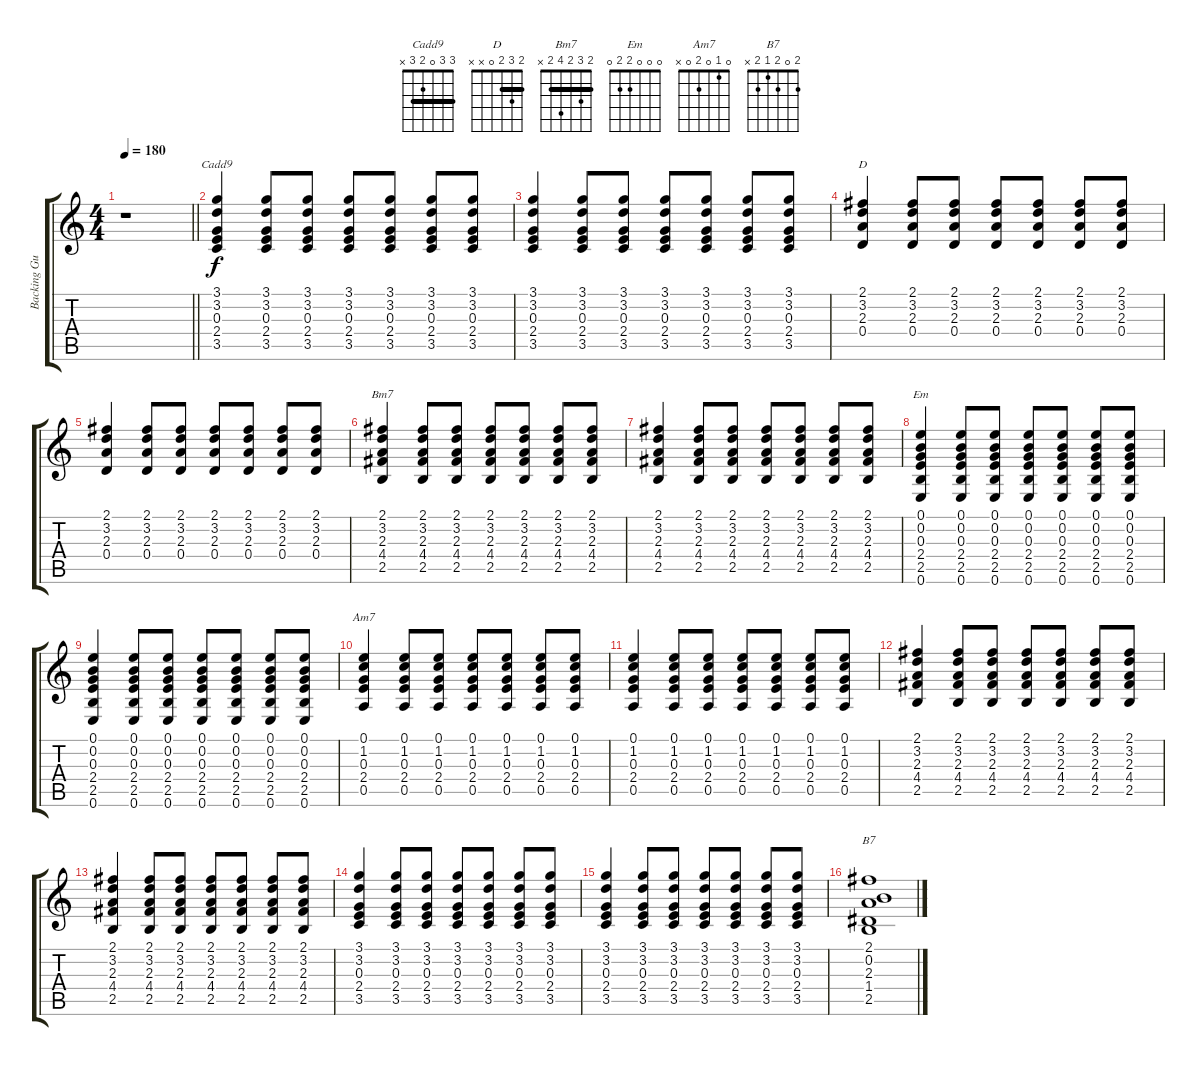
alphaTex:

\track ("Backing Guitar" "Backing Gu") {instrument electricguitarclean}
\staff {score tabs}
\tuning (E4 B3 G3 D3 A2 E2) {hide}
\chord ("Cadd9" 3 3 0 2 3 x) {barre 3}
\chord ("D" 2 3 2 0 x x) {barre 2}
\chord ("Bm7" 2 3 2 4 2 x) {barre 2}
\chord ("Em" 0 0 0 2 2 0)
\chord ("Am7" 0 1 0 2 0 x)
\chord ("B7" 2 0 2 1 2 x)
\ts (4 4)
\tempo 180
\clef g2
\barLineRight lightlight
\ks c
r.1{dy f} |
(3.1 3.2 0.3 2.4 3.5).4{ch "Cadd9"} (3.1 3.2 0.3 2.4 3.5).8 (3.1 3.2 0.3 2.4 3.5).8 (3.1 3.2 0.3 2.4 3.5).8 (3.1 3.2 0.3 2.4 3.5).8 (3.1 3.2 0.3 2.4 3.5).8 (3.1 3.2 0.3 2.4 3.5).8 |
(3.1 3.2 0.3 2.4 3.5).4 (3.1 3.2 0.3 2.4 3.5).8 (3.1 3.2 0.3 2.4 3.5).8 (3.1 3.2 0.3 2.4 3.5).8 (3.1 3.2 0.3 2.4 3.5).8 (3.1 3.2 0.3 2.4 3.5).8 (3.1 3.2 0.3 2.4 3.5).8 |
(2.1 3.2 2.3 0.4).4{ch "D"} (2.1 3.2 2.3 0.4).8 (2.1 3.2 2.3 0.4).8 (2.1 3.2 2.3 0.4).8 (2.1 3.2 2.3 0.4).8 (2.1 3.2 2.3 0.4).8 (2.1 3.2 2.3 0.4).8 |
(2.1 3.2 2.3 0.4).4 (2.1 3.2 2.3 0.4).8 (2.1 3.2 2.3 0.4).8 (2.1 3.2 2.3 0.4).8 (2.1 3.2 2.3 0.4).8 (2.1 3.2 2.3 0.4).8 (2.1 3.2 2.3 0.4).8 |
(2.1 3.2 2.3 4.4 2.5).4{ch "Bm7"} (2.1 3.2 2.3 4.4 2.5).8 (2.1 3.2 2.3 4.4 2.5).8 (2.1 3.2 2.3 4.4 2.5).8 (2.1 3.2 2.3 4.4 2.5).8 (2.1 3.2 2.3 4.4 2.5).8 (2.1 3.2 2.3 4.4 2.5).8 |
(2.1 3.2 2.3 4.4 2.5).4 (2.1 3.2 2.3 4.4 2.5).8 (2.1 3.2 2.3 4.4 2.5).8 (2.1 3.2 2.3 4.4 2.5).8 (2.1 3.2 2.3 4.4 2.5).8 (2.1 3.2 2.3 4.4 2.5).8 (2.1 3.2 2.3 4.4 2.5).8 |
(0.1 0.2 0.3 2.4 2.5 0.6).4{ch "Em"} (0.1 0.2 0.3 2.4 2.5 0.6).8 (0.1 0.2 0.3 2.4 2.5 0.6).8 (0.1 0.2 0.3 2.4 2.5 0.6).8 (0.1 0.2 0.3 2.4 2.5 0.6).8 (0.1 0.2 0.3 2.4 2.5 0.6).8 (0.1 0.2 0.3 2.4 2.5 0.6).8 |
(0.1 0.2 0.3 2.4 2.5 0.6).4 (0.1 0.2 0.3 2.4 2.5 0.6).8 (0.1 0.2 0.3 2.4 2.5 0.6).8 (0.1 0.2 0.3 2.4 2.5 0.6).8 (0.1 0.2 0.3 2.4 2.5 0.6).8 (0.1 0.2 0.3 2.4 2.5 0.6).8 (0.1 0.2 0.3 2.4 2.5 0.6).8 |
(0.1 1.2 0.3 2.4 0.5).4{ch "Am7"} (0.1 1.2 0.3 2.4 0.5).8 (0.1 1.2 0.3 2.4 0.5).8 (0.1 1.2 0.3 2.4 0.5).8 (0.1 1.2 0.3 2.4 0.5).8 (0.1 1.2 0.3 2.4 0.5).8 (0.1 1.2 0.3 2.4 0.5).8 |
(0.1 1.2 0.3 2.4 0.5).4 (0.1 1.2 0.3 2.4 0.5).8 (0.1 1.2 0.3 2.4 0.5).8 (0.1 1.2 0.3 2.4 0.5).8 (0.1 1.2 0.3 2.4 0.5).8 (0.1 1.2 0.3 2.4 0.5).8 (0.1 1.2 0.3 2.4 0.5).8 |
(2.1 3.2 2.3 4.4 2.5).4 (2.1 3.2 2.3 4.4 2.5).8 (2.1 3.2 2.3 4.4 2.5).8 (2.1 3.2 2.3 4.4 2.5).8 (2.1 3.2 2.3 4.4 2.5).8 (2.1 3.2 2.3 4.4 2.5).8 (2.1 3.2 2.3 4.4 2.5).8 |
(2.1 3.2 2.3 4.4 2.5).4 (2.1 3.2 2.3 4.4 2.5).8 (2.1 3.2 2.3 4.4 2.5).8 (2.1 3.2 2.3 4.4 2.5).8 (2.1 3.2 2.3 4.4 2.5).8 (2.1 3.2 2.3 4.4 2.5).8 (2.1 3.2 2.3 4.4 2.5).8 |
(3.1 3.2 0.3 2.4 3.5).4 (3.1 3.2 0.3 2.4 3.5).8 (3.1 3.2 0.3 2.4 3.5).8 (3.1 3.2 0.3 2.4 3.5).8 (3.1 3.2 0.3 2.4 3.5).8 (3.1 3.2 0.3 2.4 3.5).8 (3.1 3.2 0.3 2.4 3.5).8 |
(3.1 3.2 0.3 2.4 3.5).4 (3.1 3.2 0.3 2.4 3.5).8 (3.1 3.2 0.3 2.4 3.5).8 (3.1 3.2 0.3 2.4 3.5).8 (3.1 3.2 0.3 2.4 3.5).8 (3.1 3.2 0.3 2.4 3.5).8 (3.1 3.2 0.3 2.4 3.5).8 |
(2.1 0.2 2.3 1.4 2.5).1{ch "B7"}
